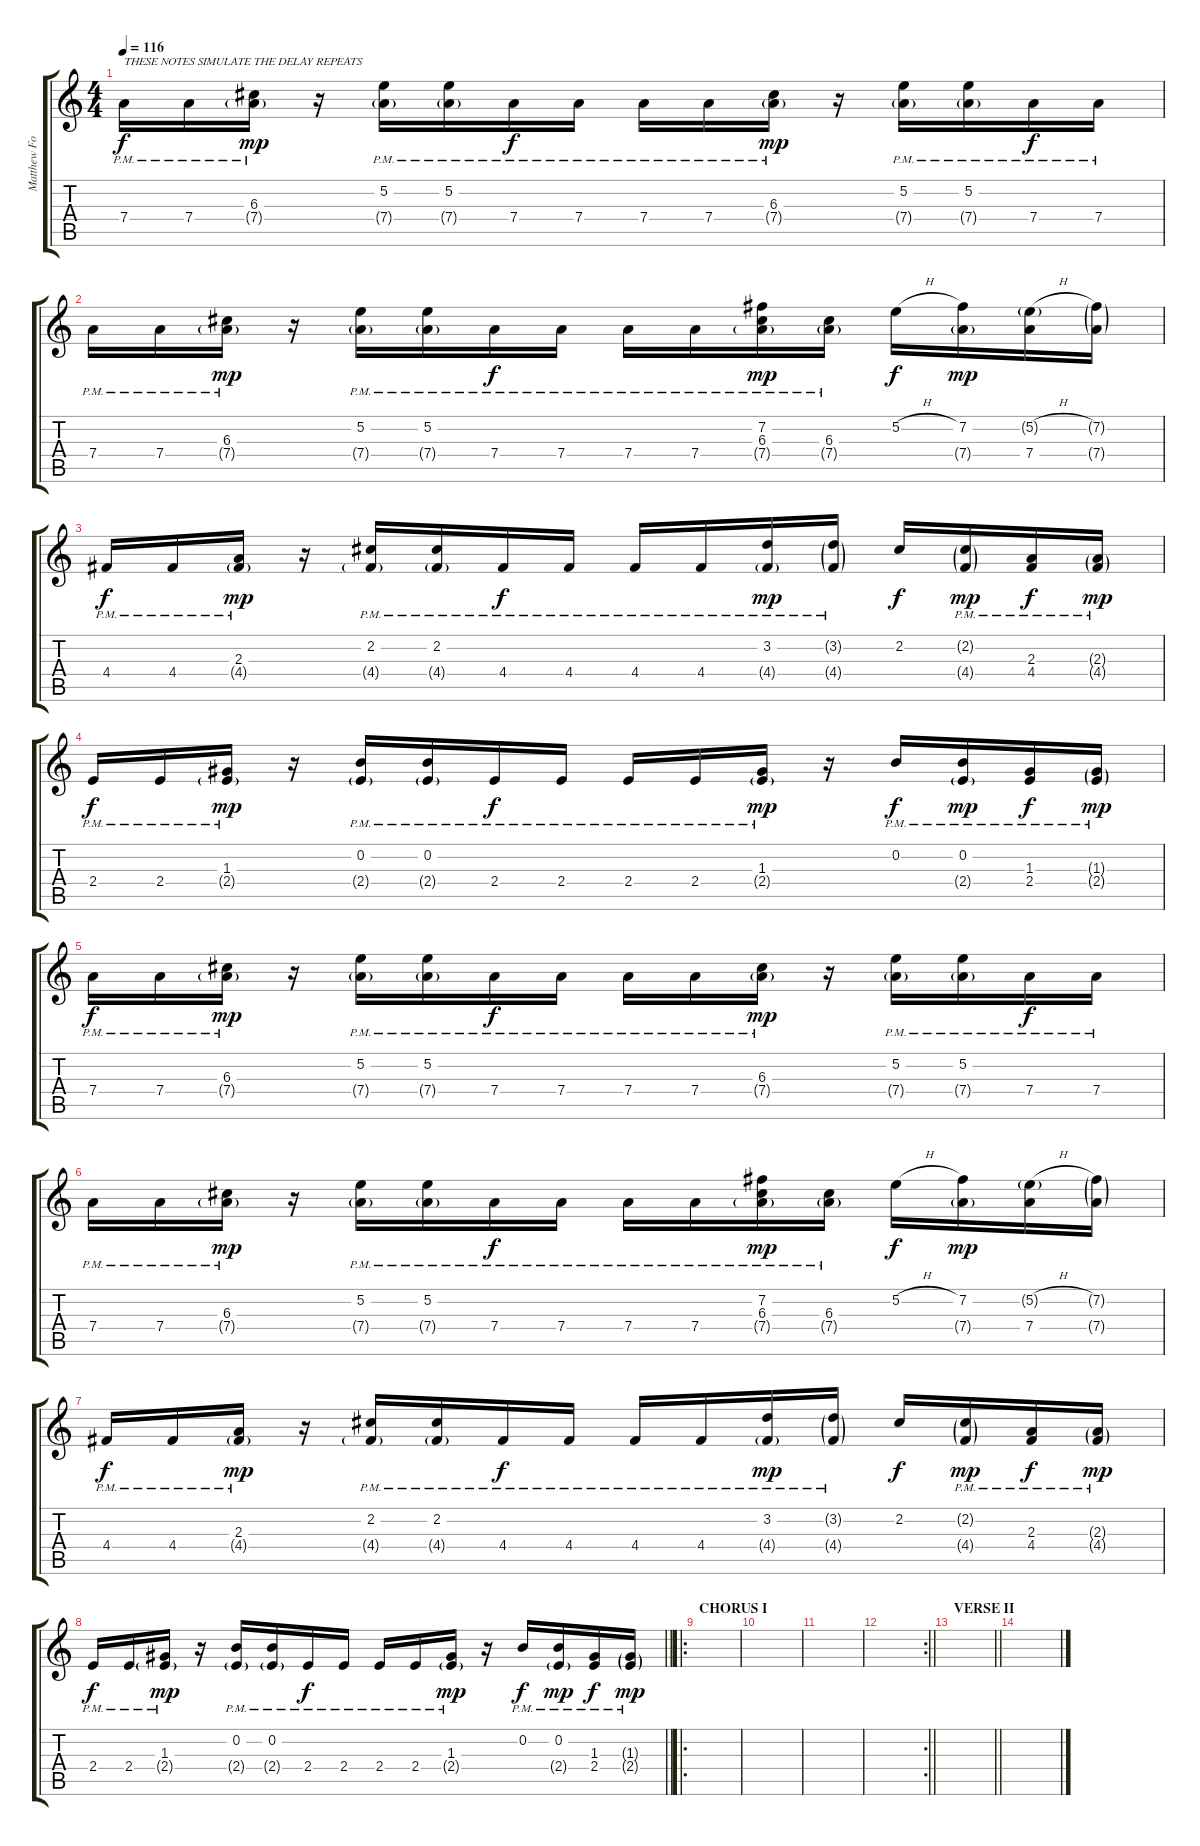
\track ("Matthew Followill (delay effect)" "Matthew Fo") {instrument overdrivenguitar}
\staff {score tabs}
\tuning (E4 B3 G3 D3 A2 E2) {hide}
\ts (4 4)
\tempo 116
\clef g2
\ks c
7.4{pm}.16{txt "THESE NOTES SIMULATE THE DELAY REPEATS" dy f volume 6} 7.4{pm}.16 (6.3{pm} 7.4{g}).16{dy mp} r.16 (5.2{pm} 7.4{g}).16 (5.2{pm} 7.4{g}).16 7.4{pm}.16{dy f} 7.4{pm}.16 7.4{pm}.16 7.4{pm}.16 (6.3{pm} 7.4{g}).16{dy mp} r.16 (5.2{pm} 7.4{g}).16 (5.2{pm} 7.4{g}).16 7.4{pm}.16{dy f} 7.4{pm}.16 |
7.4{pm}.16 7.4{pm}.16 (6.3{pm} 7.4{g pm}).16{dy mp} r.16 (5.2{pm} 7.4{g}).16 (5.2{pm} 7.4{g pm}).16 7.4{pm}.16{dy f} 7.4{pm}.16 7.4{pm}.16 7.4{pm}.16 (7.2 6.3{pm} 7.4{g pm}).16{dy mp} (6.3{pm} 7.4{g pm}).16 5.2{h}.16{dy f} (7.2 7.4{g}).16{dy mp} (5.2{h g} 7.4).16 (7.2{g} 7.4{g}).16 |
4.4{pm}.16{dy f} 4.4{pm}.16 (2.3{pm} 4.4{g pm}).16{dy mp} r.16 (2.2{pm} 4.4{g pm}).16 (2.2 4.4{g pm}).16 4.4{pm}.16{dy f} 4.4{pm}.16 4.4{pm}.16 4.4{pm}.16 (3.2 4.4{g pm}).16{dy mp} (3.2{g} 4.4{g pm}).16 2.2.16{dy f} (2.2{g} 4.4{g pm}).16{dy mp} (2.3 4.4{pm}).16{dy f} (2.3{g} 4.4{g pm}).16{dy mp} |
2.4{pm}.16{dy f} 2.4{pm}.16 (1.3{pm} 2.4{g pm}).16{dy mp} r.16 (0.2{pm} 2.4{g pm}).16 (0.2{pm} 2.4{g pm}).16 2.4{pm}.16{dy f} 2.4{pm}.16 2.4{pm}.16 2.4{pm}.16 (1.3{pm} 2.4{g pm}).16{dy mp} r.16 0.2{pm}.16{dy f} (0.2{pm} 2.4{g pm}).16{dy mp} (1.3{pm} 2.4{pm}).16{dy f} (1.3{g pm} 2.4{g pm}).16{dy mp} |
7.4{pm}.16{dy f volume 12} 7.4{pm}.16 (6.3{pm} 7.4{g}).16{dy mp} r.16 (5.2{pm} 7.4{g}).16 (5.2{pm} 7.4{g}).16 7.4{pm}.16{dy f} 7.4{pm}.16 7.4{pm}.16 7.4{pm}.16 (6.3{pm} 7.4{g}).16{dy mp} r.16 (5.2{pm} 7.4{g}).16 (5.2{pm} 7.4{g}).16 7.4{pm}.16{dy f} 7.4{pm}.16 |
7.4{pm}.16 7.4{pm}.16 (6.3{pm} 7.4{g pm}).16{dy mp} r.16 (5.2{pm} 7.4{g}).16 (5.2{pm} 7.4{g pm}).16 7.4{pm}.16{dy f} 7.4{pm}.16 7.4{pm}.16 7.4{pm}.16 (7.2 6.3{pm} 7.4{g pm}).16{dy mp} (6.3{pm} 7.4{g pm}).16 5.2{h}.16{dy f} (7.2 7.4{g}).16{dy mp} (5.2{h g} 7.4).16 (7.2{g} 7.4{g}).16 |
4.4{pm}.16{dy f} 4.4{pm}.16 (2.3{pm} 4.4{g pm}).16{dy mp} r.16 (2.2{pm} 4.4{g pm}).16 (2.2 4.4{g pm}).16 4.4{pm}.16{dy f} 4.4{pm}.16 4.4{pm}.16 4.4{pm}.16 (3.2 4.4{g pm}).16{dy mp} (3.2{g} 4.4{g pm}).16 2.2.16{dy f} (2.2{g} 4.4{g pm}).16{dy mp} (2.3 4.4{pm}).16{dy f} (2.3{g} 4.4{g pm}).16{dy mp} |
\barLineRight lightlight
2.4{pm}.16{dy f} 2.4{pm}.16 (1.3{pm} 2.4{g pm}).16{dy mp} r.16 (0.2{pm} 2.4{g pm}).16 (0.2{pm} 2.4{g pm}).16 2.4{pm}.16{dy f} 2.4{pm}.16 2.4{pm}.16 2.4{pm}.16 (1.3{pm} 2.4{g pm}).16{dy mp} r.16 0.2{pm}.16{dy f} (0.2{pm} 2.4{g pm}).16{dy mp} (1.3{pm} 2.4{pm}).16{dy f} (1.3{g pm} 2.4{g pm}).16{dy mp} |
\ro
\section ("" "CHORUS I")
|
|
|
\rc 2
\barLineRight lightlight
|
\section ("" "VERSE II")
\barLineRight lightlight
|
\section ("" "")
